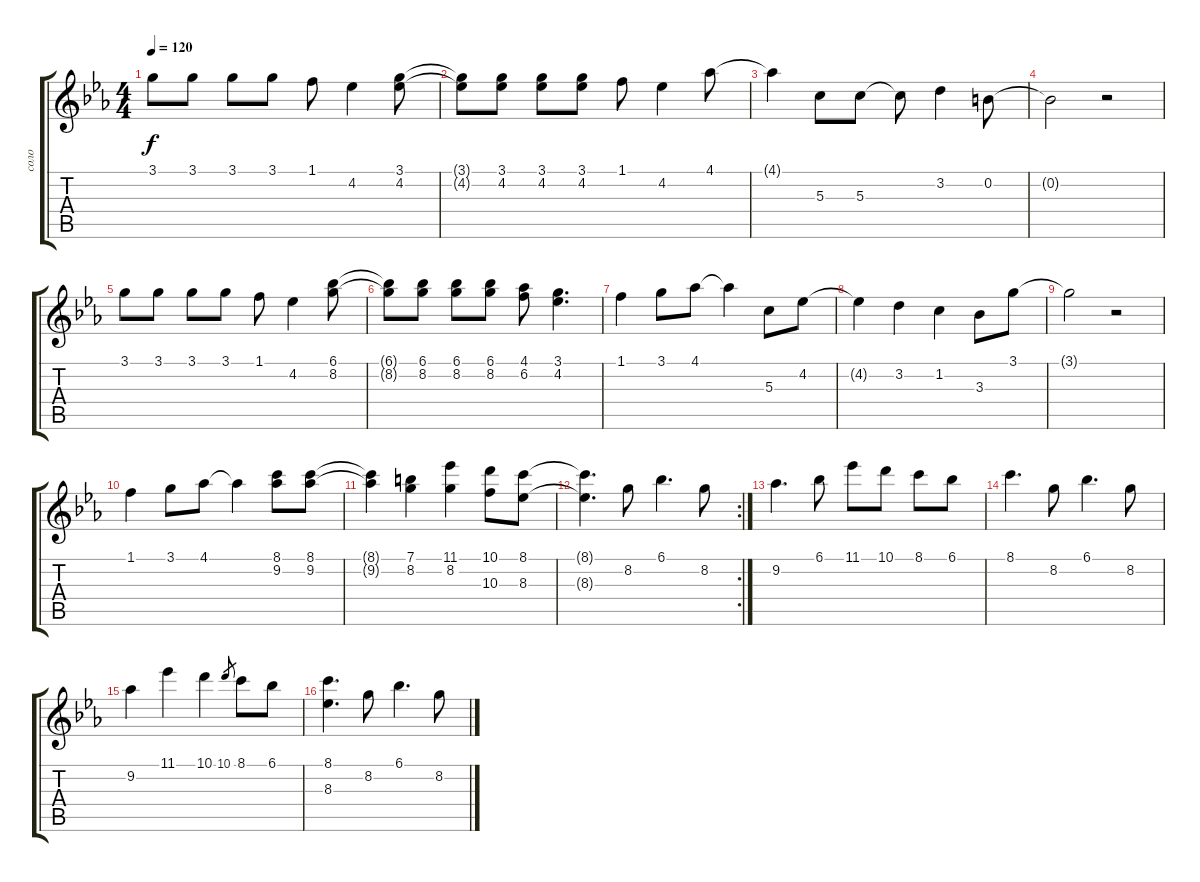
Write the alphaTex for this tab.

\track ("соло" "соло") {instrument acousticguitarsteel}
\staff {score tabs}
\tuning (E4 B3 G3 D3 A2 E2) {hide}
\ts (4 4)
\tempo 120
\clef g2
\ks cminor
3.1.8{dy f} 3.1.8 3.1.8 3.1.8 1.1.8 4.2.4 (3.1 4.2).8 |
(3.1{t} 4.2{t}).8 (3.1 4.2).8 (3.1 4.2).8 (3.1 4.2).8 1.1.8 4.2.4 4.1.8 |
4.1{t}.4 5.3.8 5.3.8 5.3{t}.8 3.2.4 0.2.8 |
0.2{t}.2 r.2 |
3.1.8 3.1.8 3.1.8 3.1.8 1.1.8 4.2.4 (6.1 8.2).8 |
(6.1{t} 8.2{t}).8 (6.1 8.2).8 (6.1 8.2).8 (6.1 8.2).8 (4.1 6.2).8 (3.1 4.2).4{d} |
1.1.4 3.1.8 4.1.8 4.1{t}.4 5.3.8 4.2.8 |
4.2{t}.4 3.2.4 1.2.4 3.3.8 3.1.8 |
3.1{t}.2 r.2 |
1.1.4 3.1.8 4.1.8 4.1{t}.4 (8.1 9.2).8 (8.1 9.2).8 |
(8.1{t} 9.2{t}).4 (7.1 8.2).4 (11.1 8.2).4 (10.1 10.3).8 (8.1 8.3).8 |
\rc 2
(8.1{t} 8.3{t}).4{d} 8.2.8 6.1.4{d} 8.2.8 |
9.2.4{d} 6.1.8 11.1.8 10.1.8 8.1.8 6.1.8 |
8.1.4{d} 8.2.8 6.1.4{d} 8.2.8 |
9.2.4 11.1.4 10.1.4 10.1.8{gr} 8.1.8 6.1.8 |
(8.1 8.3).4{d} 8.2.8 6.1.4{d} 8.2.8
